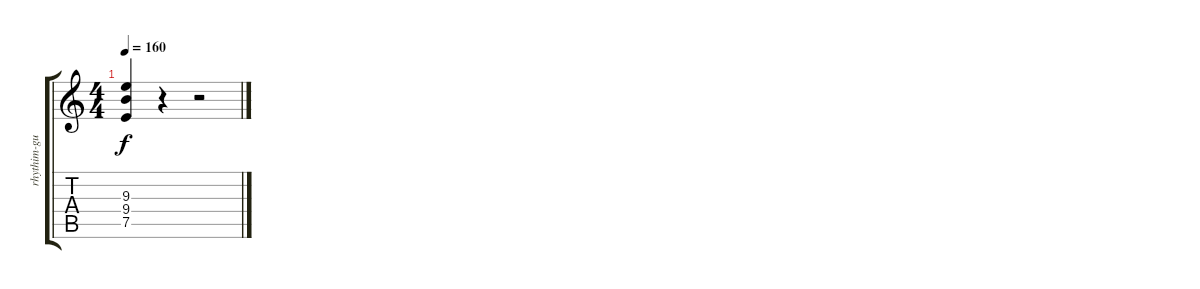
\track ("rhythim-guitar" "rhythim-gu") {instrument distortionguitar}
\staff {score tabs}
\tuning (E4 B3 G3 D3 A2 E2) {hide}
\ts (4 4)
\tempo 160
\clef g2
\ks c
(9.3 9.4 7.5).4{dy f} r.4 r.2
